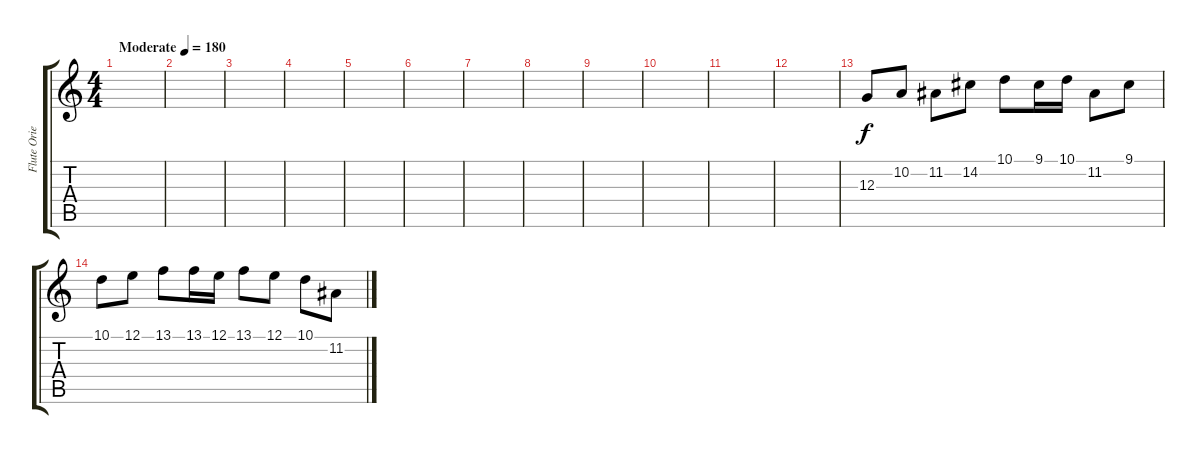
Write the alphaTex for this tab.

\track ("Flute Orientale" "Flute Orie") {instrument panflute}
\staff {score tabs}
\tuning (E4 B3 G3 D3 A2 E2) {hide}
\ts (4 4)
\tempo (180 "Moderate")
\clef g2
\ks c
|
|
|
|
|
|
|
|
|
|
|
|
12.3.8 10.2.8 11.2.8 14.2.8 10.1.8 9.1.16 10.1.16 11.2.8 9.1.8 |
10.1.8 12.1.8 13.1.8 13.1.16 12.1.16 13.1.8 12.1.8 10.1.8 11.2.8
